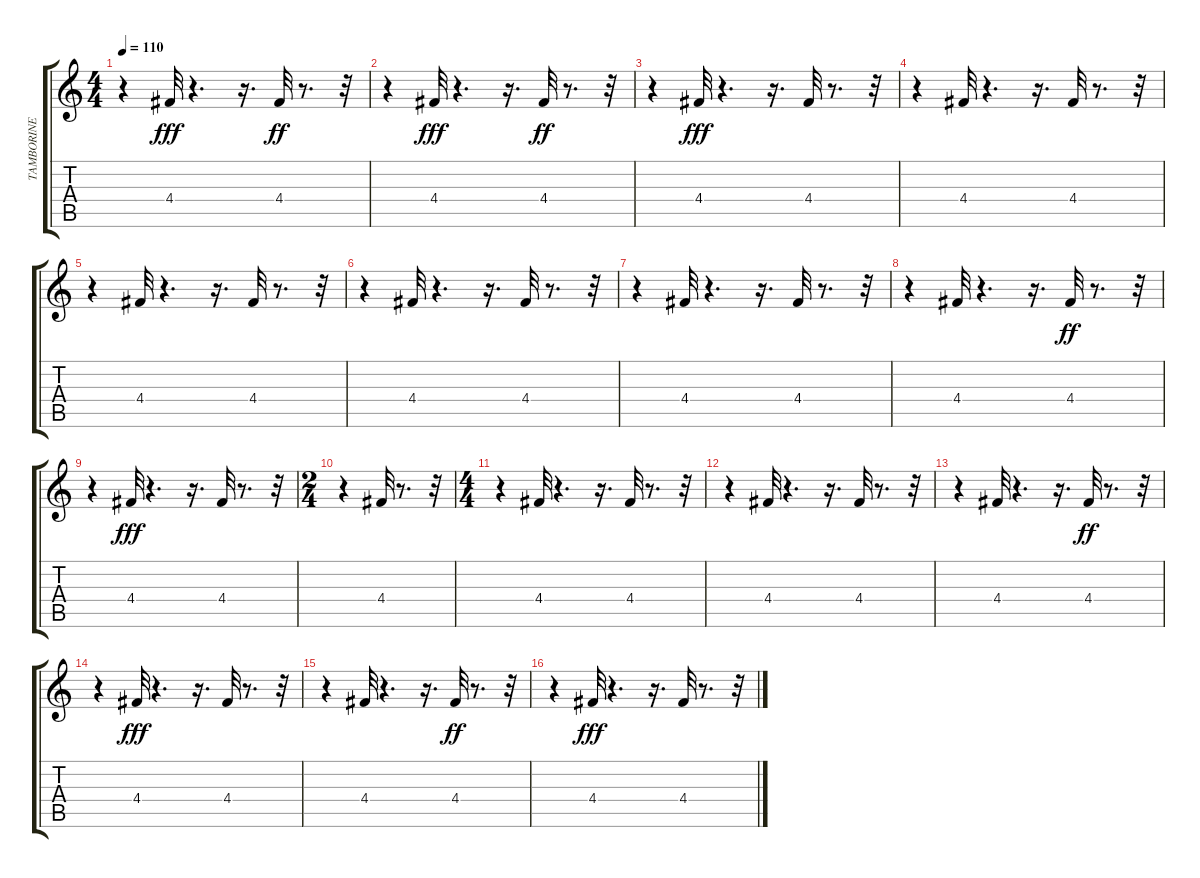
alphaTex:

\track ("TAMBORINE" "TAMBORINE") {instrument acousticguitarsteel}
\staff {score tabs}
\tuning (E4 B3 G3 D3 A2 E2) {hide}
\ts (4 4)
\tempo 110
\clef g2
\ks c
r.4{dy fff} 4.4.32 r.4{d} r.16{d} 4.4.32{dy ff} r.8{d} r.32 |
r.4 4.4.32{dy fff} r.4{d} r.16{d} 4.4.32{dy ff} r.8{d} r.32 |
r.4 4.4.32{dy fff} r.4{d} r.16{d} 4.4.32 r.8{d} r.32 |
r.4 4.4.32 r.4{d} r.16{d} 4.4.32 r.8{d} r.32 |
r.4 4.4.32 r.4{d} r.16{d} 4.4.32 r.8{d} r.32 |
r.4 4.4.32 r.4{d} r.16{d} 4.4.32 r.8{d} r.32 |
r.4 4.4.32 r.4{d} r.16{d} 4.4.32 r.8{d} r.32 |
r.4 4.4.32 r.4{d} r.16{d} 4.4.32{dy ff} r.8{d} r.32 |
r.4 4.4.32{dy fff} r.4{d} r.16{d} 4.4.32 r.8{d} r.32 |
\ts (2 4)
r.4 4.4.32 r.8{d} r.32 |
\ts (4 4)
r.4 4.4.32 r.4{d} r.16{d} 4.4.32 r.8{d} r.32 |
r.4 4.4.32 r.4{d} r.16{d} 4.4.32 r.8{d} r.32 |
r.4 4.4.32 r.4{d} r.16{d} 4.4.32{dy ff} r.8{d} r.32 |
r.4 4.4.32{dy fff} r.4{d} r.16{d} 4.4.32 r.8{d} r.32 |
r.4 4.4.32 r.4{d} r.16{d} 4.4.32{dy ff} r.8{d} r.32 |
r.4 4.4.32{dy fff} r.4{d} r.16{d} 4.4.32 r.8{d} r.32
